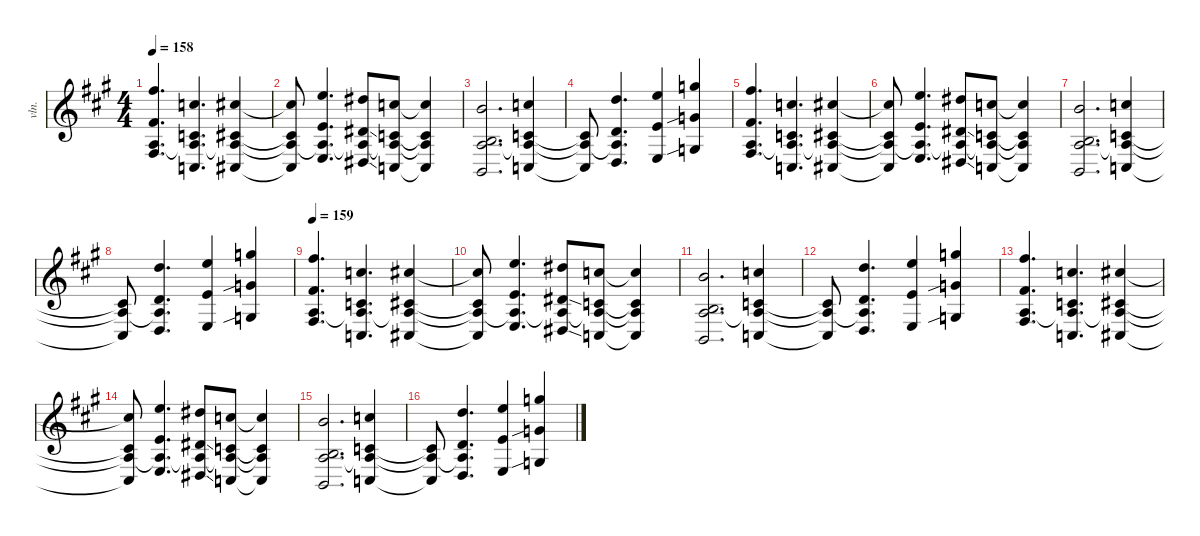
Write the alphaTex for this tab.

\defaultSystemsLayout 4
\hideDynamics
\bracketExtendMode groupsimilarinstruments
\otherSystemsTrackNameOrientation horizontal
\track ("Keyboards" "vln.") {instrument synthstrings1}
\staff {score}
\tuning (E4 B3 G3 D3 A2 E2)
\ts (4 4)
\tempo 158
\clef g2
\ks f#minor
(19.2{acc #} 11.3{acc #} 7.4{acc forcenatural} 9.5{acc #}).4{d dy mf beam Up} (13.2{acc forcenatural} 5.3{acc forcenatural} 7.4{t acc forcenatural} 3.5{acc forcenatural}).4{d beam Up} (14.2{acc #} 6.3{acc #} 7.4{t acc forcenatural} 4.5{acc #}).4{beam Up} |
(14.2{t acc #} 6.3{t acc #} 7.4{t acc forcenatural} 4.5{t acc #}).8{dy f beam Up} (17.2{acc forcenatural} 9.3{acc forcenatural} 7.4{t acc forcenatural} 7.5{acc forcenatural}).4{d dy mf beam Up} (16.2{acc #} 8.3{ss acc #} 7.4{t acc forcenatural} 6.5{ss acc #}).8{beam Up} (13.2{acc forcenatural} 5.3{acc forcenatural} 7.4{t acc forcenatural} 3.5{acc forcenatural}).8{beam Up} (13.2{t acc forcenatural} 5.3{t acc forcenatural} 7.4{t acc forcenatural} 3.5{t acc forcenatural}).4{dy f beam Up} |
(12.2{acc forcenatural} 4.3{acc forcenatural} 7.4{acc forcenatural} 2.5{acc forcenatural}).2{d dy mf beam Up} (13.2{acc forcenatural} 5.3{acc forcenatural} 7.4{t acc forcenatural} 3.5{acc forcenatural}).4{beam Up} |
(5.3{t acc forcenatural} 7.4{t acc forcenatural} 3.5{t acc forcenatural}).8{dy f beam Up} (15.2{acc forcenatural} 7.3{acc forcenatural} 7.4{t acc forcenatural} 5.5{acc forcenatural}).4{d dy mf beam Up} (17.2{acc forcenatural} 9.3{acc forcenatural} 7.5{acc forcenatural}).4{beam Up} (20.2{acc forcenatural} 12.3{sib acc forcenatural} 10.5{sib acc forcenatural}).4{beam Up} |
(19.2{acc #} 11.3{acc #} 7.4{acc forcenatural} 9.5{acc #}).4{d beam Up} (13.2{acc forcenatural} 5.3{acc forcenatural} 7.4{t acc forcenatural} 3.5{acc forcenatural}).4{d beam Up} (14.2{acc #} 6.3{acc #} 7.4{t acc forcenatural} 4.5{acc #}).4{beam Up} |
(14.2{t acc #} 6.3{t acc #} 7.4{t acc forcenatural} 4.5{t acc #}).8{dy f beam Up} (17.2{acc forcenatural} 9.3{acc forcenatural} 7.4{t acc forcenatural} 7.5{acc forcenatural}).4{d dy mf beam Up} (16.2{acc #} 8.3{ss acc #} 7.4{t acc forcenatural} 6.5{ss acc #}).8{beam Up} (13.2{acc forcenatural} 5.3{acc forcenatural} 7.4{t acc forcenatural} 3.5{acc forcenatural}).8{beam Up} (13.2{t acc forcenatural} 5.3{t acc forcenatural} 7.4{t acc forcenatural} 3.5{t acc forcenatural}).4{dy f beam Up} |
(12.2{acc forcenatural} 4.3{acc forcenatural} 7.4{acc forcenatural} 2.5{acc forcenatural}).2{d dy mf beam Up} (13.2{acc forcenatural} 5.3{acc forcenatural} 7.4{t acc forcenatural} 3.5{acc forcenatural}).4{beam Up} |
(5.3{t acc forcenatural} 7.4{t acc forcenatural} 3.5{t acc forcenatural}).8{dy f beam Up} (15.2{acc forcenatural} 7.3{acc forcenatural} 7.4{t acc forcenatural} 5.5{acc forcenatural}).4{d dy mf beam Up} (17.2{acc forcenatural} 9.3{acc forcenatural} 7.5{acc forcenatural}).4{beam Up} (20.2{acc forcenatural} 12.3{sib acc forcenatural} 10.5{sib acc forcenatural}).4{beam Up} |
\tempo 159
(19.2{acc #} 11.3{acc #} 7.4{acc forcenatural} 9.5{acc #}).4{d beam Up} (13.2{acc forcenatural} 5.3{acc forcenatural} 7.4{t acc forcenatural} 3.5{acc forcenatural}).4{d beam Up} (14.2{acc #} 6.3{acc #} 7.4{t acc forcenatural} 4.5{acc #}).4{beam Up} |
(14.2{t acc #} 6.3{t acc #} 7.4{t acc forcenatural} 4.5{t acc #}).8{dy f beam Up} (17.2{acc forcenatural} 9.3{acc forcenatural} 7.4{t acc forcenatural} 7.5{acc forcenatural}).4{d dy mf beam Up} (16.2{acc #} 8.3{ss acc #} 7.4{t acc forcenatural} 6.5{ss acc #}).8{beam Up} (13.2{acc forcenatural} 5.3{acc forcenatural} 7.4{t acc forcenatural} 3.5{acc forcenatural}).8{beam Up} (13.2{t acc forcenatural} 5.3{t acc forcenatural} 7.4{t acc forcenatural} 3.5{t acc forcenatural}).4{dy f beam Up} |
(12.2{acc forcenatural} 4.3{acc forcenatural} 7.4{acc forcenatural} 2.5{acc forcenatural}).2{d dy mf beam Up} (13.2{acc forcenatural} 5.3{acc forcenatural} 7.4{t acc forcenatural} 3.5{acc forcenatural}).4{beam Up} |
(5.3{t acc forcenatural} 7.4{t acc forcenatural} 3.5{t acc forcenatural}).8{dy f beam Up} (15.2{acc forcenatural} 7.3{acc forcenatural} 7.4{t acc forcenatural} 5.5{acc forcenatural}).4{d dy mf beam Up} (17.2{acc forcenatural} 9.3{acc forcenatural} 7.5{acc forcenatural}).4{beam Up} (20.2{acc forcenatural} 12.3{sib acc forcenatural} 10.5{sib acc forcenatural}).4{beam Up} |
(19.2{acc #} 11.3{acc #} 7.4{acc forcenatural} 9.5{acc #}).4{d beam Up} (13.2{acc forcenatural} 5.3{acc forcenatural} 7.4{t acc forcenatural} 3.5{acc forcenatural}).4{d beam Up} (14.2{acc #} 6.3{acc #} 7.4{t acc forcenatural} 4.5{acc #}).4{beam Up} |
(14.2{t acc #} 6.3{t acc #} 7.4{t acc forcenatural} 4.5{t acc #}).8{dy f beam Up} (17.2{acc forcenatural} 9.3{acc forcenatural} 7.4{t acc forcenatural} 7.5{acc forcenatural}).4{d dy mf beam Up} (16.2{acc #} 8.3{ss acc #} 7.4{t acc forcenatural} 6.5{ss acc #}).8{beam Up} (13.2{acc forcenatural} 5.3{acc forcenatural} 7.4{t acc forcenatural} 3.5{acc forcenatural}).8{beam Up} (13.2{t acc forcenatural} 5.3{t acc forcenatural} 7.4{t acc forcenatural} 3.5{t acc forcenatural}).4{dy f beam Up} |
(12.2{acc forcenatural} 4.3{acc forcenatural} 7.4{acc forcenatural} 2.5{acc forcenatural}).2{d dy mf beam Up} (13.2{acc forcenatural} 5.3{acc forcenatural} 7.4{t acc forcenatural} 3.5{acc forcenatural}).4{beam Up} |
(5.3{t acc forcenatural} 7.4{t acc forcenatural} 3.5{t acc forcenatural}).8{dy f beam Up} (15.2{acc forcenatural} 7.3{acc forcenatural} 7.4{t acc forcenatural} 5.5{acc forcenatural}).4{d dy mf beam Up} (17.2{acc forcenatural} 9.3{acc forcenatural} 7.5{acc forcenatural}).4{beam Up} (20.2{acc forcenatural} 12.3{sib acc forcenatural} 10.5{sib acc forcenatural}).4{beam Up}
